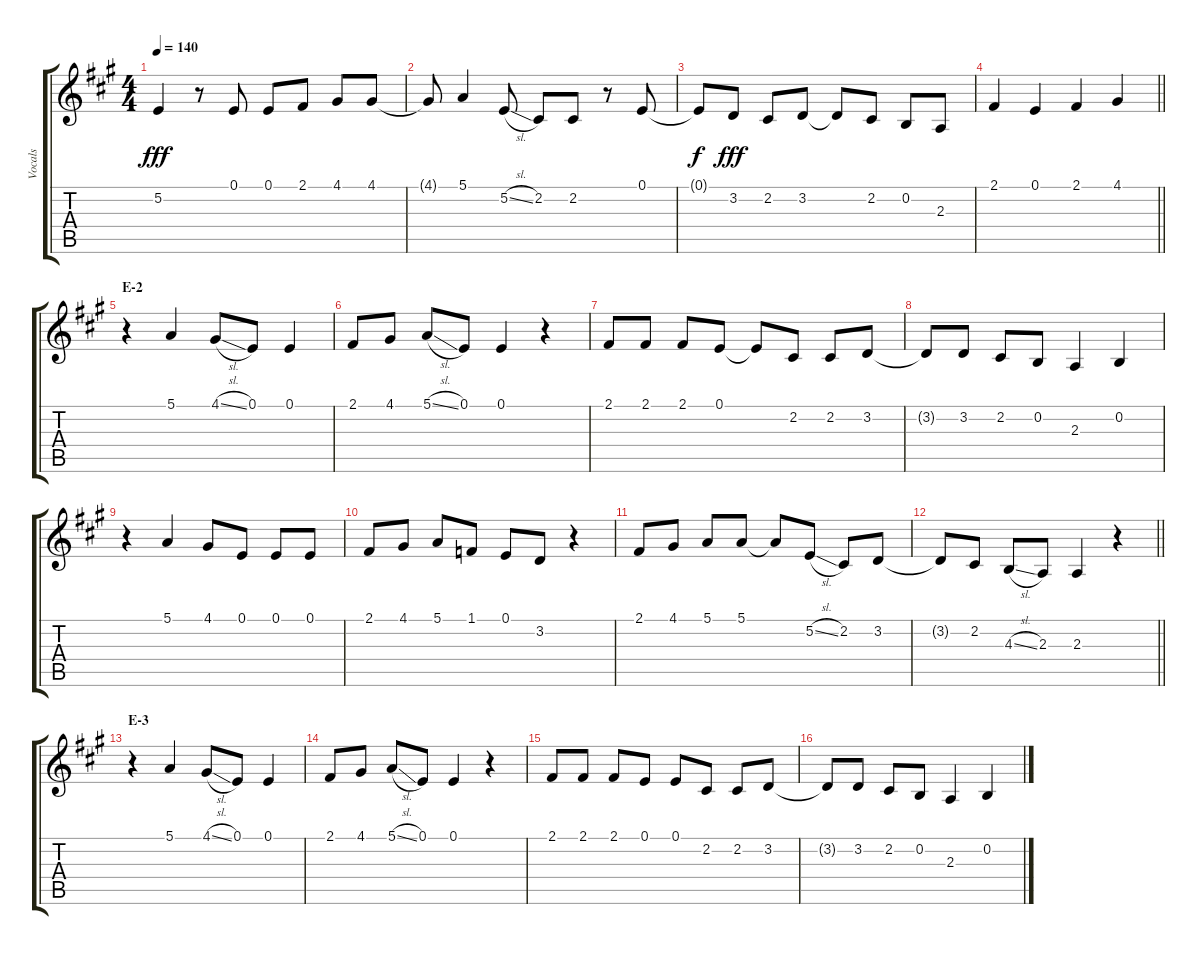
\track ("Vocals" "Vocals") {instrument voiceoohs}
\staff {score tabs}
\tuning (E4 B3 G3 D3 A2 E2) {hide}
\ts (4 4)
\tempo 140
\clef g2
\ks a
5.2.4{dy fff} r.8 0.1.8 0.1.8 2.1.8 4.1.8 4.1.8 |
4.1{t}.8 5.1.4 5.2{sl}.8 2.2.8 2.2.8 r.8 0.1.8 |
0.1{t}.8{dy f} 3.2.8{dy fff} 2.2.8 3.2.8 3.2{t}.8 2.2.8 0.2.8 2.3.8 |
\barLineRight lightlight
2.1.4 0.1.4 2.1.4 4.1.4 |
\section ("" "E-2")
r.4 5.1.4 4.1{sl}.8 0.1.8 0.1.4 |
2.1.8 4.1.8 5.1{sl}.8 0.1.8 0.1.4 r.4 |
2.1.8 2.1.8 2.1.8 0.1.8 0.1{t}.8 2.2.8 2.2.8 3.2.8 |
3.2{t}.8 3.2.8 2.2.8 0.2.8 2.3.4 0.2.4 |
r.4 5.1.4 4.1.8 0.1.8 0.1.8 0.1.8 |
2.1.8 4.1.8 5.1.8 1.1.8 0.1.8 3.2.8 r.4 |
2.1.8 4.1.8 5.1.8 5.1.8 5.1{t}.8 5.2{sl}.8 2.2.8 3.2.8 |
\barLineRight lightlight
3.2{t}.8 2.2.8 4.3{sl}.8 2.3.8 2.3.4 r.4 |
\section ("" "E-3")
r.4 5.1.4 4.1{sl}.8 0.1.8 0.1.4 |
2.1.8 4.1.8 5.1{sl}.8 0.1.8 0.1.4 r.4 |
2.1.8 2.1.8 2.1.8 0.1.8 0.1.8 2.2.8 2.2.8 3.2.8 |
3.2{t}.8 3.2.8 2.2.8 0.2.8 2.3.4 0.2.4
